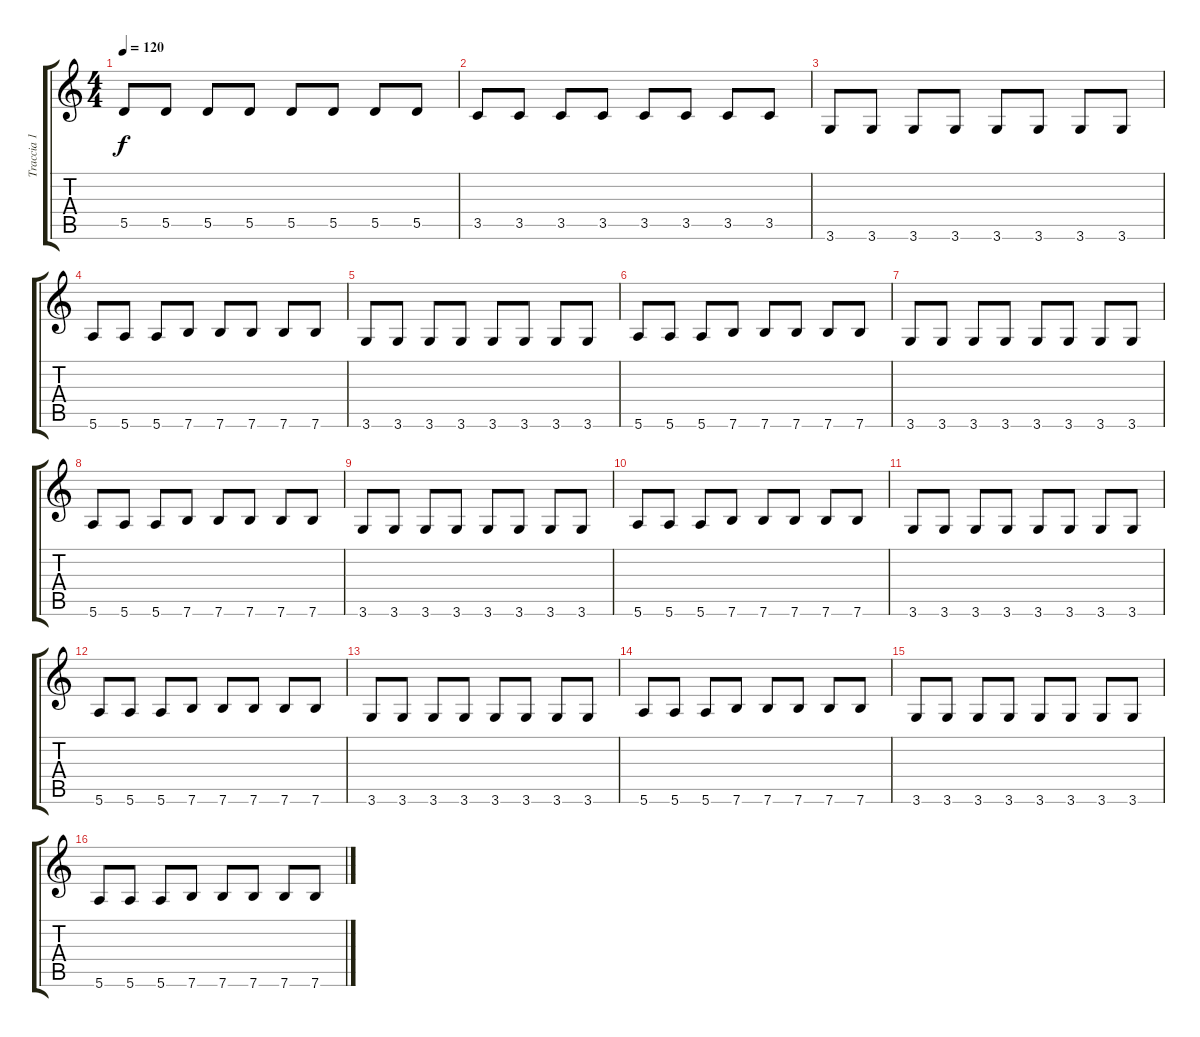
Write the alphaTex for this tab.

\track ("Traccia 1" "Traccia 1") {instrument acousticguitarsteel}
\staff {score tabs}
\tuning (E4 B3 G3 D3 A2 E2) {hide}
\ts (4 4)
\tempo 120
\clef g2
\ks c
5.5.8{dy f} 5.5.8 5.5.8 5.5.8 5.5.8 5.5.8 5.5.8 5.5.8 |
3.5.8 3.5.8 3.5.8 3.5.8 3.5.8 3.5.8 3.5.8 3.5.8 |
3.6.8 3.6.8 3.6.8 3.6.8 3.6.8 3.6.8 3.6.8 3.6.8 |
5.6.8 5.6.8 5.6.8 7.6.8 7.6.8 7.6.8 7.6.8 7.6.8 |
3.6.8 3.6.8 3.6.8 3.6.8 3.6.8 3.6.8 3.6.8 3.6.8 |
5.6.8 5.6.8 5.6.8 7.6.8 7.6.8 7.6.8 7.6.8 7.6.8 |
3.6.8 3.6.8 3.6.8 3.6.8 3.6.8 3.6.8 3.6.8 3.6.8 |
5.6.8 5.6.8 5.6.8 7.6.8 7.6.8 7.6.8 7.6.8 7.6.8 |
3.6.8 3.6.8 3.6.8 3.6.8 3.6.8 3.6.8 3.6.8 3.6.8 |
5.6.8 5.6.8 5.6.8 7.6.8 7.6.8 7.6.8 7.6.8 7.6.8 |
3.6.8 3.6.8 3.6.8 3.6.8 3.6.8 3.6.8 3.6.8 3.6.8 |
5.6.8 5.6.8 5.6.8 7.6.8 7.6.8 7.6.8 7.6.8 7.6.8 |
3.6.8 3.6.8 3.6.8 3.6.8 3.6.8 3.6.8 3.6.8 3.6.8 |
5.6.8 5.6.8 5.6.8 7.6.8 7.6.8 7.6.8 7.6.8 7.6.8 |
3.6.8 3.6.8 3.6.8 3.6.8 3.6.8 3.6.8 3.6.8 3.6.8 |
5.6.8 5.6.8 5.6.8 7.6.8 7.6.8 7.6.8 7.6.8 7.6.8
